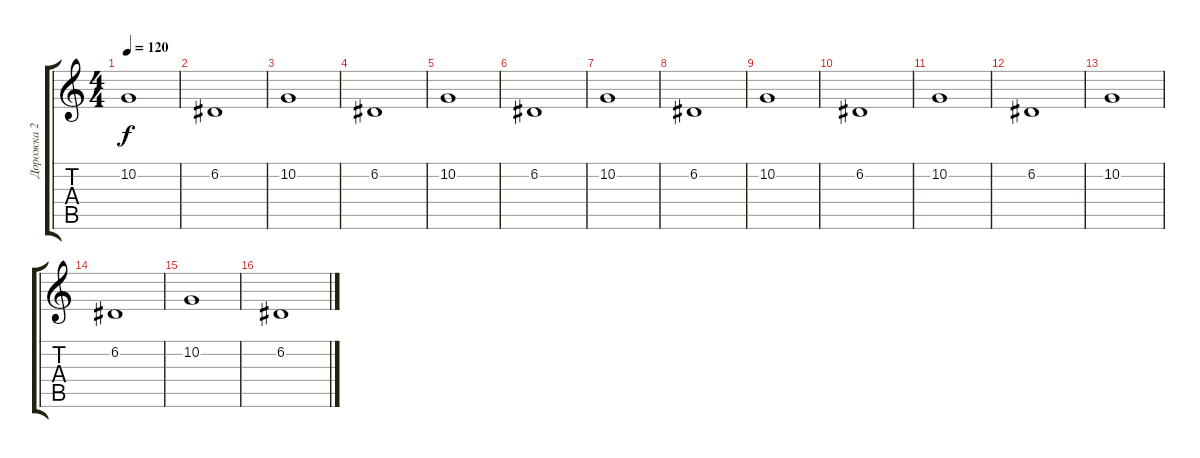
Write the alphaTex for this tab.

\track ("Дорожка 2" "Дорожка 2") {instrument stringensemble1}
\staff {score tabs}
\tuning (D4 A3 F3 C3 G2 D2) {hide}
\ts (4 4)
\tempo 120
\clef g2
\ks c
10.2.1{dy f} |
6.2.1 |
10.2.1 |
6.2.1 |
10.2.1 |
6.2.1 |
10.2.1 |
6.2.1 |
10.2.1 |
6.2.1 |
10.2.1 |
6.2.1 |
10.2.1 |
6.2.1 |
10.2.1 |
6.2.1
